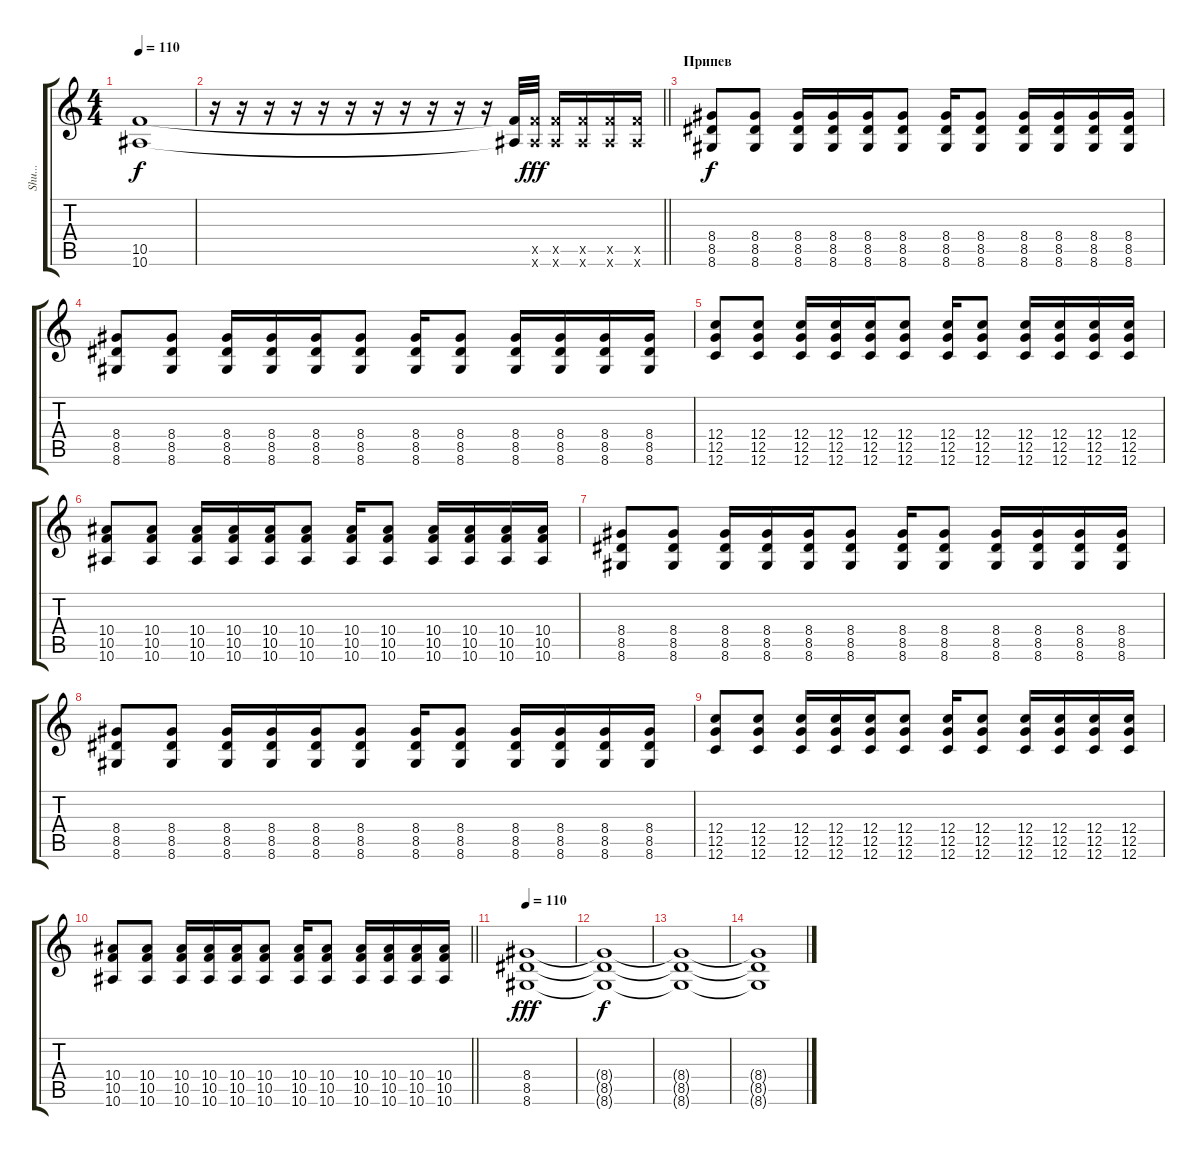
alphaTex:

\track ("Shu..." "Shu...") {instrument distortionguitar}
\staff {score tabs}
\tuning (D4 A3 F3 C3 G2 C2) {hide}
\ts (4 4)
\tempo 110
\clef g2
\ks c
(10.5 10.6).1{dy f} |
\barLineRight lightlight
r.16 r.16 r.16 r.16 r.16 r.16 r.16 r.16 r.16 r.16 r.16 (10.5{t} 10.6{t}).32 (10.5{x} 10.6{x}).32{dy fff} (10.5{x} 10.6{x}).16 (10.5{x} 10.6{x}).16 (10.5{x} 10.6{x}).16 (10.5{x} 10.6{x}).16 |
\section ("" "Припев")
(8.4 8.5 8.6).8{dy f} (8.4 8.5 8.6).8 (8.4 8.5 8.6).16 (8.4 8.5 8.6).16 (8.4 8.5 8.6).16 (8.4 8.5 8.6).8 (8.4 8.5 8.6).16 (8.4 8.5 8.6).8 (8.4 8.5 8.6).16 (8.4 8.5 8.6).16 (8.4 8.5 8.6).16 (8.4 8.5 8.6).16 |
(8.4 8.5 8.6).8 (8.4 8.5 8.6).8 (8.4 8.5 8.6).16 (8.4 8.5 8.6).16 (8.4 8.5 8.6).16 (8.4 8.5 8.6).8 (8.4 8.5 8.6).16 (8.4 8.5 8.6).8 (8.4 8.5 8.6).16 (8.4 8.5 8.6).16 (8.4 8.5 8.6).16 (8.4 8.5 8.6).16 |
(12.4 12.5 12.6).8 (12.4 12.5 12.6).8 (12.4 12.5 12.6).16 (12.4 12.5 12.6).16 (12.4 12.5 12.6).16 (12.4 12.5 12.6).8 (12.4 12.5 12.6).16 (12.4 12.5 12.6).8 (12.4 12.5 12.6).16 (12.4 12.5 12.6).16 (12.4 12.5 12.6).16 (12.4 12.5 12.6).16 |
(10.4 10.5 10.6).8 (10.4 10.5 10.6).8 (10.4 10.5 10.6).16 (10.4 10.5 10.6).16 (10.4 10.5 10.6).16 (10.4 10.5 10.6).8 (10.4 10.5 10.6).16 (10.4 10.5 10.6).8 (10.4 10.5 10.6).16 (10.4 10.5 10.6).16 (10.4 10.5 10.6).16 (10.4 10.5 10.6).16 |
(8.4 8.5 8.6).8 (8.4 8.5 8.6).8 (8.4 8.5 8.6).16 (8.4 8.5 8.6).16 (8.4 8.5 8.6).16 (8.4 8.5 8.6).8 (8.4 8.5 8.6).16 (8.4 8.5 8.6).8 (8.4 8.5 8.6).16 (8.4 8.5 8.6).16 (8.4 8.5 8.6).16 (8.4 8.5 8.6).16 |
(8.4 8.5 8.6).8 (8.4 8.5 8.6).8 (8.4 8.5 8.6).16 (8.4 8.5 8.6).16 (8.4 8.5 8.6).16 (8.4 8.5 8.6).8 (8.4 8.5 8.6).16 (8.4 8.5 8.6).8 (8.4 8.5 8.6).16 (8.4 8.5 8.6).16 (8.4 8.5 8.6).16 (8.4 8.5 8.6).16 |
(12.4 12.5 12.6).8 (12.4 12.5 12.6).8 (12.4 12.5 12.6).16 (12.4 12.5 12.6).16 (12.4 12.5 12.6).16 (12.4 12.5 12.6).8 (12.4 12.5 12.6).16 (12.4 12.5 12.6).8 (12.4 12.5 12.6).16 (12.4 12.5 12.6).16 (12.4 12.5 12.6).16 (12.4 12.5 12.6).16 |
\barLineRight lightlight
(10.4 10.5 10.6).8 (10.4 10.5 10.6).8 (10.4 10.5 10.6).16 (10.4 10.5 10.6).16 (10.4 10.5 10.6).16 (10.4 10.5 10.6).8 (10.4 10.5 10.6).16 (10.4 10.5 10.6).8 (10.4 10.5 10.6).16 (10.4 10.5 10.6).16 (10.4 10.5 10.6).16 (10.4 10.5 10.6).16 |
\section ("" "")
\tempo 110
(8.4 8.5 8.6).1{dy fff volume 0} |
(8.4{t} 8.5{t} 8.6{t}).1{dy f} |
(8.4{t} 8.5{t} 8.6{t}).1 |
(8.4{t} 8.5{t} 8.6{t}).1
